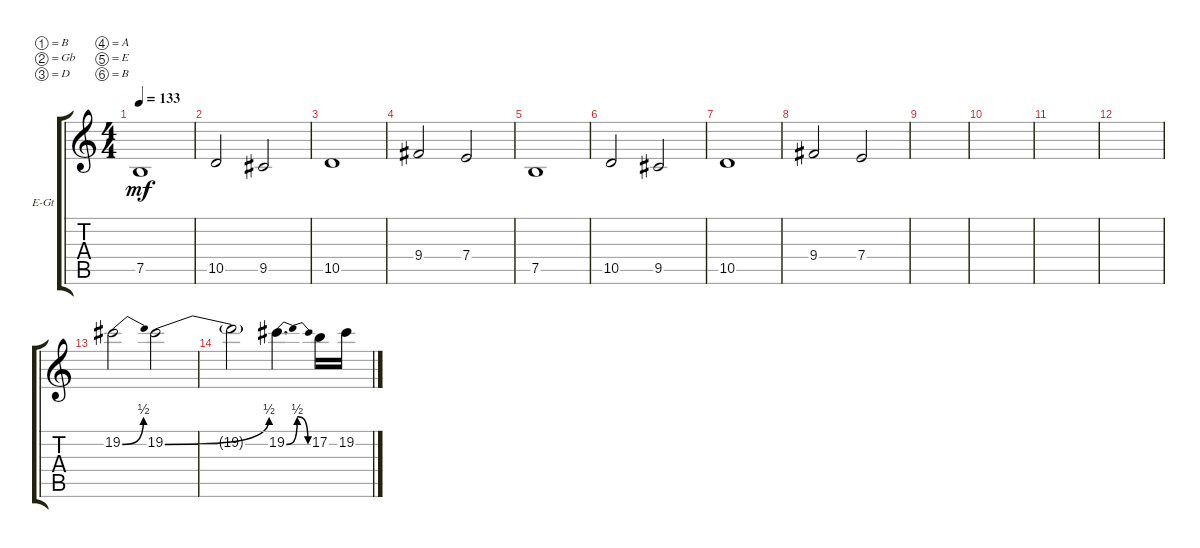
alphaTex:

\bracketExtendMode groupsimilarinstruments
\firstSystemTrackNameOrientation horizontal
\otherSystemsTrackNameOrientation horizontal
\track ("Extra Guitar" "E-Gt") {instrument distortionguitar}
\staff {score tabs}
\tuning (B3 Gb3 D3 A2 E2 B1)
\ts (4 4)
\tempo 133
\clef g2
\scale
0.333333
\ks c
7.5.1{dy mf} |
\scale
0.333333 10.5.2 9.5.2 |
\scale
0.333333 10.5.1 |
\scale
0.333333 9.4.2 7.4.2 |
\scale
0.333333 7.5.1 |
\scale
0.333333 10.5.2 9.5.2 |
\scale
0.333333 10.5.1 |
\scale
0.333333 9.4.2 7.4.2 |
\scale
0.333333 |
\scale
0.333333 |
\scale
0.333333 |
\scale
0.333333 |
\scale
0.333333 19.2{be (bend 0 0 14.399999999999999 2)}.2 19.2{be (bend 0 0 15 2)}.2 |
\scale
0.333333 19.2{t}.2 19.2{be (bendrelease 0 0 10.2 2 20.4 2 30 0)}.4{d} 17.2.16 19.2.16 |
\scale
0.333333 |
\scale
0.333333
